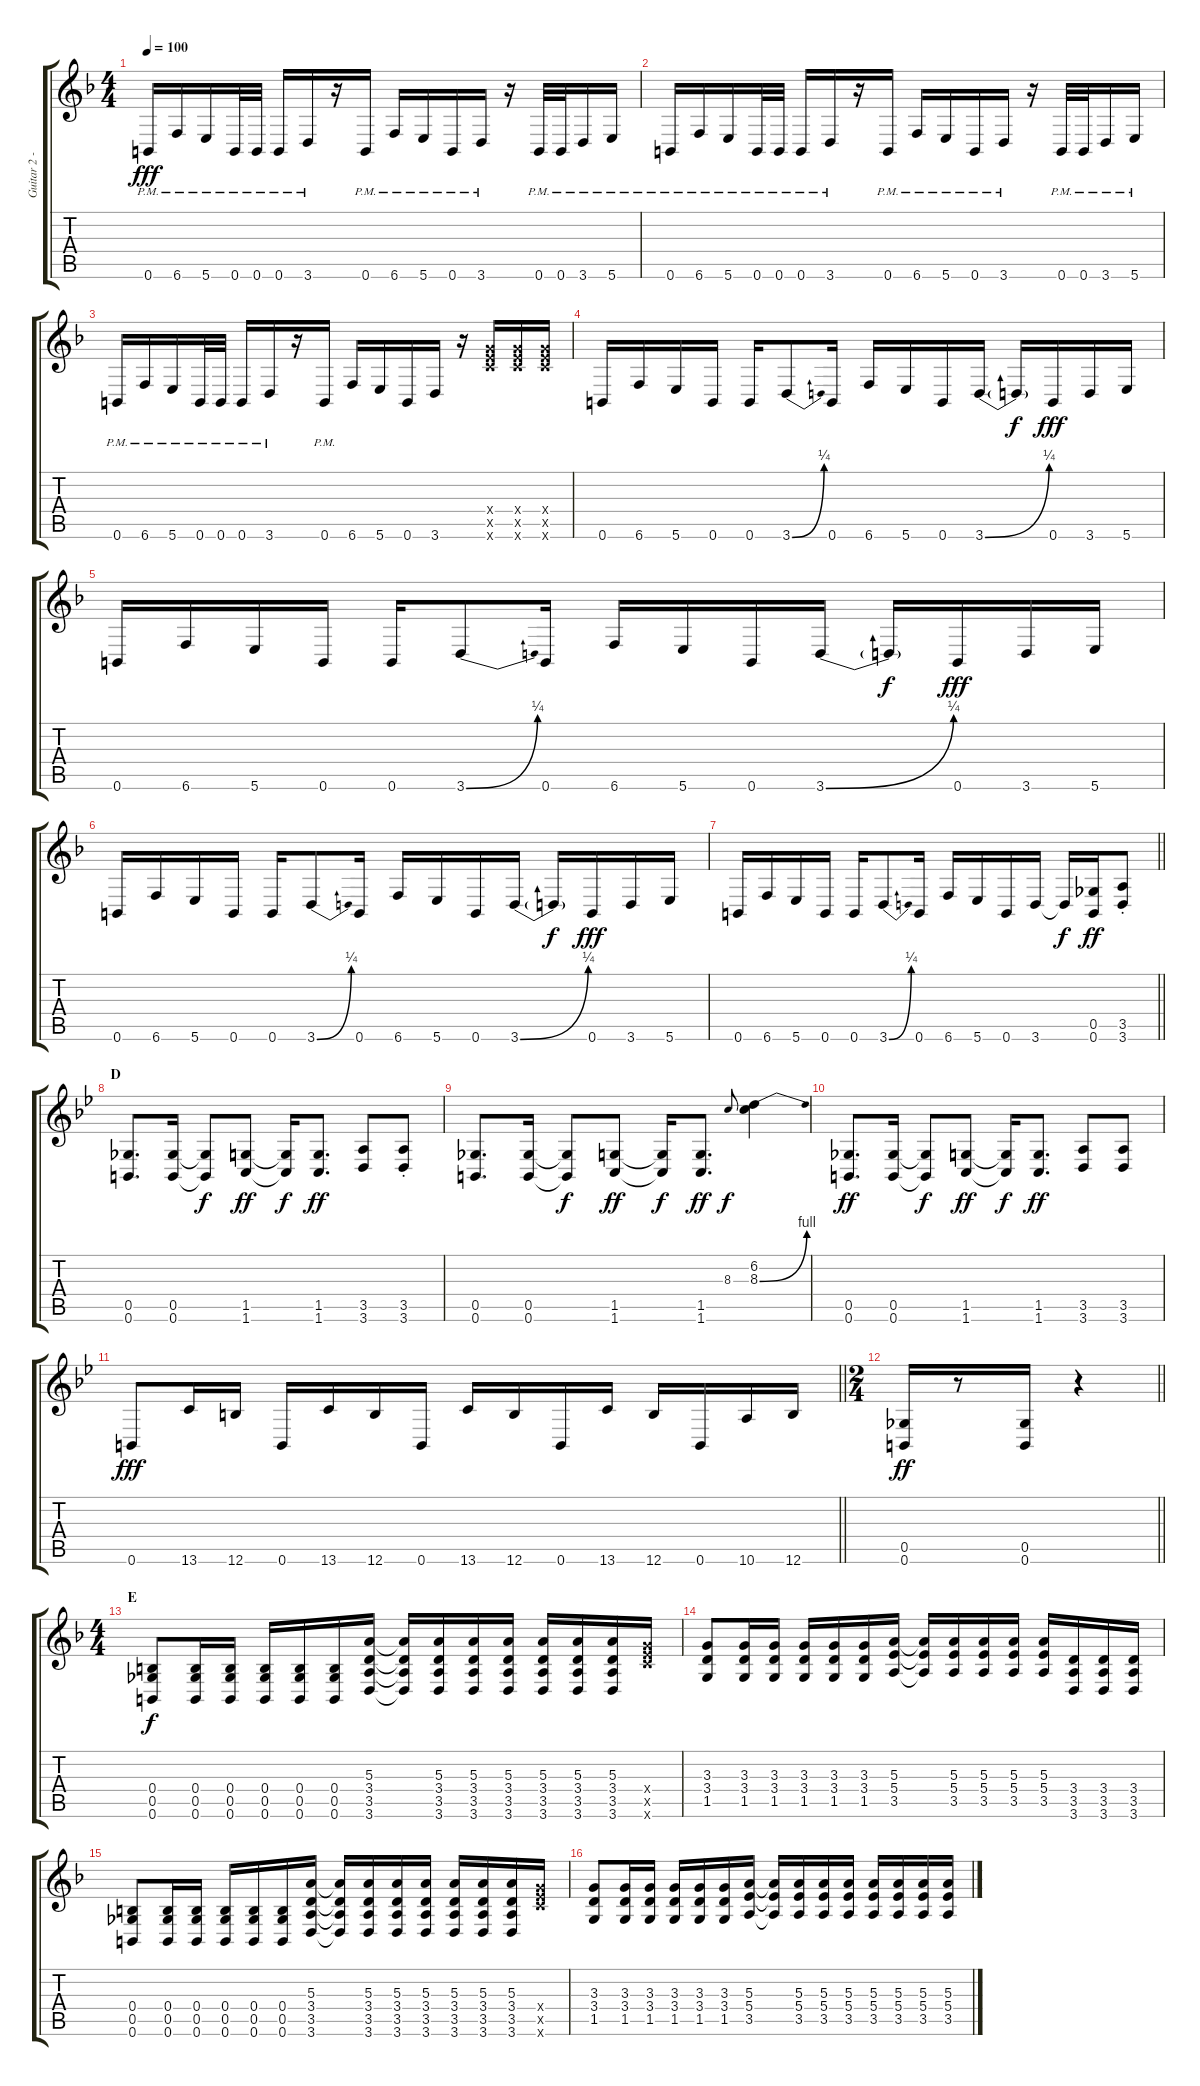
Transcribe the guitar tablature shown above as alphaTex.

\track ("Guitar 2 - Aoi" "Guitar 2 -") {instrument overdrivenguitar}
\staff {score tabs}
\tuning (Db4 Ab3 E3 B2 Gb2 B1) {hide}
\ts (4 4)
\tempo 100
\clef g2
\ks f
0.6{pm}.16{dy fff} 6.6{pm}.16 5.6{pm}.16 0.6{pm}.32 0.6{pm}.32 0.6{pm}.16 3.6{pm}.16 r.16 0.6{pm}.16 6.6{pm}.16 5.6{pm}.16 0.6{pm}.16 3.6{pm}.16 r.16 0.6{pm}.32 0.6{pm}.32 3.6{pm}.16 5.6{pm}.16 |
0.6{pm}.16 6.6{pm}.16 5.6{pm}.16 0.6{pm}.32 0.6{pm}.32 0.6{pm}.16 3.6{pm}.16 r.16 0.6{pm}.16 6.6{pm}.16 5.6{pm}.16 0.6{pm}.16 3.6{pm}.16 r.16 0.6{pm}.32 0.6{pm}.32 3.6{pm}.16 5.6{pm}.16 |
0.6{pm}.16 6.6{pm}.16 5.6{pm}.16 0.6{pm}.32 0.6{pm}.32 0.6{pm}.16 3.6{pm}.16 r.16 0.6{pm}.16 6.6.16 5.6.16 0.6.16 3.6.16 r.16 (8.4{x} 10.5{x} 13.6{x}).16 (8.4{x} 10.5{x} 13.6{x}).16 (8.4{x} 10.5{x} 13.6{x}).16 |
0.6.16 6.6.16 5.6.16 0.6.16 0.6.16 3.6{be (bend 0 0 60 1)}.8 0.6.16 6.6.16 5.6.16 0.6.16 3.6{be (bend 0 0 60 1)}.16 3.6{t}.16{dy f} 0.6.16{dy fff} 3.6.16 5.6.16 |
0.6.16 6.6.16 5.6.16 0.6.16 0.6.16 3.6{be (bend 0 0 60 1)}.8 0.6.16 6.6.16 5.6.16 0.6.16 3.6{be (bend 0 0 60 1)}.16 3.6{t}.16{dy f} 0.6.16{dy fff} 3.6.16 5.6.16 |
0.6.16 6.6.16 5.6.16 0.6.16 0.6.16 3.6{be (bend 0 0 60 1)}.8 0.6.16 6.6.16 5.6.16 0.6.16 3.6{be (bend 0 0 60 1)}.16 3.6{t}.16{dy f} 0.6.16{dy fff} 3.6.16 5.6.16 |
\barLineRight lightlight
0.6.16 6.6.16 5.6.16 0.6.16 0.6.16 3.6{be (bend 0 0 60 1)}.8 0.6.16 6.6.16 5.6.16 0.6.16 3.6.16 3.6{t}.16{dy f} (0.5 0.6).16{dy ff} (3.5{st} 3.6{st}).8 |
\section ("" "D")
\ks bb
(0.5 0.6).8{d} (0.5 0.6).16 (0.5{t} 0.6{t}).8{dy f} (1.5 1.6).8{dy ff} (1.5{t} 1.6{t}).16{dy f} (1.5 1.6).8{d dy ff} (3.5 3.6).8 (3.5{st} 3.6{st}).8 |
(0.5 0.6).8{d} (0.5 0.6).16 (0.5{t} 0.6{t}).8{dy f} (1.5 1.6).8{dy ff} (1.5{t} 1.6{t}).16{dy f} (1.5 1.6).8{d dy ff} 8.3.8{gr onbeat dy f} (6.2 8.3{be (bend 0 0 60 4)}).4 |
(0.5 0.6).8{d dy ff} (0.5 0.6).16 (0.5{t} 0.6{t}).8{dy f} (1.5 1.6).8{dy ff} (1.5{t} 1.6{t}).16{dy f} (1.5 1.6).8{d dy ff} (3.5 3.6).8 (3.5 3.6).8 |
\barLineRight lightlight
0.6.8{dy fff} 13.6.16 12.6.16 0.6.16 13.6.16 12.6.16 0.6.16 13.6.16 12.6.16 0.6.16 13.6.16 12.6.16 0.6.16 10.6.16 12.6.16 |
\ts (2 4)
\barLineRight lightlight
(0.5 0.6).16{dy ff} r.8 (0.5 0.6).16 r.4 |
\ts (4 4)
\section ("" "E")
\ks f
(0.4 0.5 0.6).8{dy f} (0.4 0.5 0.6).16 (0.4 0.5 0.6).16 (0.4 0.5 0.6).16 (0.4 0.5 0.6).16 (0.4 0.5 0.6).16 (5.3 3.4 3.5 3.6).16 (5.3{t} 3.4{t} 3.5{t} 3.6{t}).16 (5.3 3.4 3.5 3.6).16 (5.3 3.4 3.5 3.6).16 (5.3 3.4 3.5 3.6).16 (5.3 3.4 3.5 3.6).16 (5.3 3.4 3.5 3.6).16 (5.3 3.4 3.5 3.6).16 (8.4{x} 10.5{x} 13.6{x}).16 |
(3.3 3.4 1.5).8 (3.3 3.4 1.5).16 (3.3 3.4 1.5).16 (3.3 3.4 1.5).16 (3.3 3.4 1.5).16 (3.3 3.4 1.5).16 (5.3 5.4 3.5).16 (5.3{t} 5.4{t} 3.5{t}).16 (5.3 5.4 3.5).16 (5.3 5.4 3.5).16 (5.3 5.4 3.5).16 (5.3 5.4 3.5).16 (3.4 3.5 3.6).16 (3.4 3.5 3.6).16 (3.4 3.5 3.6).16 |
(0.4 0.5 0.6).8 (0.4 0.5 0.6).16 (0.4 0.5 0.6).16 (0.4 0.5 0.6).16 (0.4 0.5 0.6).16 (0.4 0.5 0.6).16 (5.3 3.4 3.5 3.6).16 (5.3{t} 3.4{t} 3.5{t} 3.6{t}).16 (5.3 3.4 3.5 3.6).16 (5.3 3.4 3.5 3.6).16 (5.3 3.4 3.5 3.6).16 (5.3 3.4 3.5 3.6).16 (5.3 3.4 3.5 3.6).16 (5.3 3.4 3.5 3.6).16 (8.4{x} 10.5{x} 13.6{x}).16 |
(3.3 3.4 1.5).8 (3.3 3.4 1.5).16 (3.3 3.4 1.5).16 (3.3 3.4 1.5).16 (3.3 3.4 1.5).16 (3.3 3.4 1.5).16 (5.3 5.4 3.5).16 (5.3{t} 5.4{t} 3.5{t}).16 (5.3 5.4 3.5).16 (5.3 5.4 3.5).16 (5.3 5.4 3.5).16 (5.3 5.4 3.5).16 (5.3 5.4 3.5).16 (5.3 5.4 3.5).16 (5.3 5.4 3.5).16
